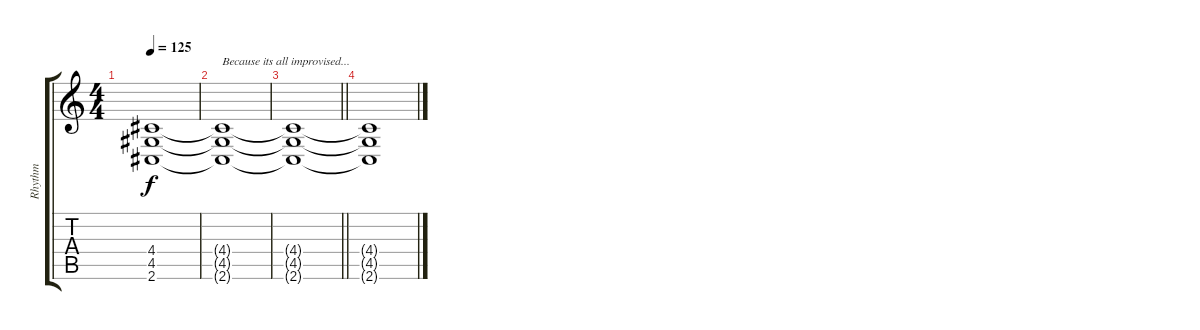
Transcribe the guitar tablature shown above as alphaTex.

\track ("Rhythm" "Rhythm") {instrument distortionguitar}
\staff {score tabs}
\tuning (B3 Gb3 D3 A2 E2 B1) {hide}
\ts (4 4)
\tempo 125
\clef g2
\ks c
(4.4{t} 4.5{t} 2.6{t}).1{dy f} |
(4.4{t} 4.5{t} 2.6{t}).1{txt "Because its all improvised..."} |
\barLineRight lightlight
(4.4{t} 4.5{t} 2.6{t}).1 |
(4.4{t} 4.5{t} 2.6{t}).1
